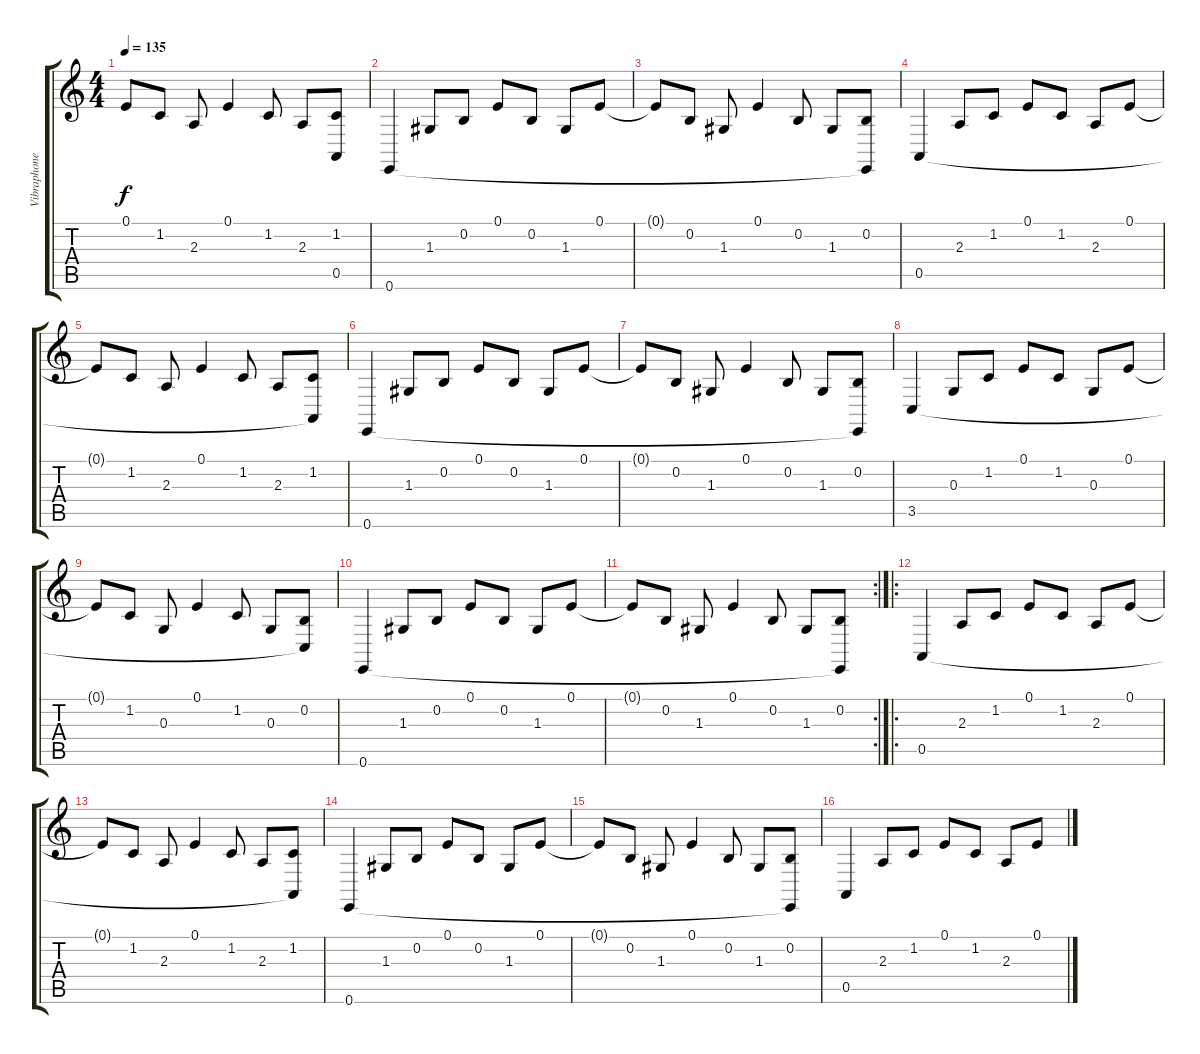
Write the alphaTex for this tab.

\track ("Vibraphone" "Vibraphone") {instrument vibraphone}
\staff {score tabs}
\tuning (E4 B3 G3 D3 A2 E2) {hide}
\ts (4 4)
\tempo 135
\clef g2
\ks c
0.1{t}.8{dy f} 1.2.8 2.3.8 0.1.4 1.2.8 2.3.8 (1.2 0.5{t}).8 |
0.6.4 1.3.8 0.2.8 0.1.8 0.2.8 1.3.8 0.1.8 |
0.1{t}.8 0.2.8 1.3.8 0.1.4 0.2.8 1.3.8 (0.2 0.6{t}).8 |
0.5.4 2.3.8 1.2.8 0.1.8 1.2.8 2.3.8 0.1.8 |
0.1{t}.8 1.2.8 2.3.8 0.1.4 1.2.8 2.3.8 (1.2 0.5{t}).8 |
0.6.4 1.3.8 0.2.8 0.1.8 0.2.8 1.3.8 0.1.8 |
0.1{t}.8 0.2.8 1.3.8 0.1.4 0.2.8 1.3.8 (0.2 0.6{t}).8 |
3.5.4 0.3.8 1.2.8 0.1.8 1.2.8 0.3.8 0.1.8 |
0.1{t}.8 1.2.8 0.3.8 0.1.4 1.2.8 0.3.8 (0.2 3.5{t}).8 |
0.6.4 1.3.8 0.2.8 0.1.8 0.2.8 1.3.8 0.1.8 |
\rc 2
0.1{t}.8 0.2.8 1.3.8 0.1.4 0.2.8 1.3.8 (0.2 0.6{t}).8 |
\ro
0.5.4 2.3.8 1.2.8 0.1.8 1.2.8 2.3.8 0.1.8 |
0.1{t}.8 1.2.8 2.3.8 0.1.4 1.2.8 2.3.8 (1.2 0.5{t}).8 |
0.6.4 1.3.8 0.2.8 0.1.8 0.2.8 1.3.8 0.1.8 |
0.1{t}.8 0.2.8 1.3.8 0.1.4 0.2.8 1.3.8 (0.2 0.6{t}).8 |
0.5.4 2.3.8 1.2.8 0.1.8 1.2.8 2.3.8 0.1.8
